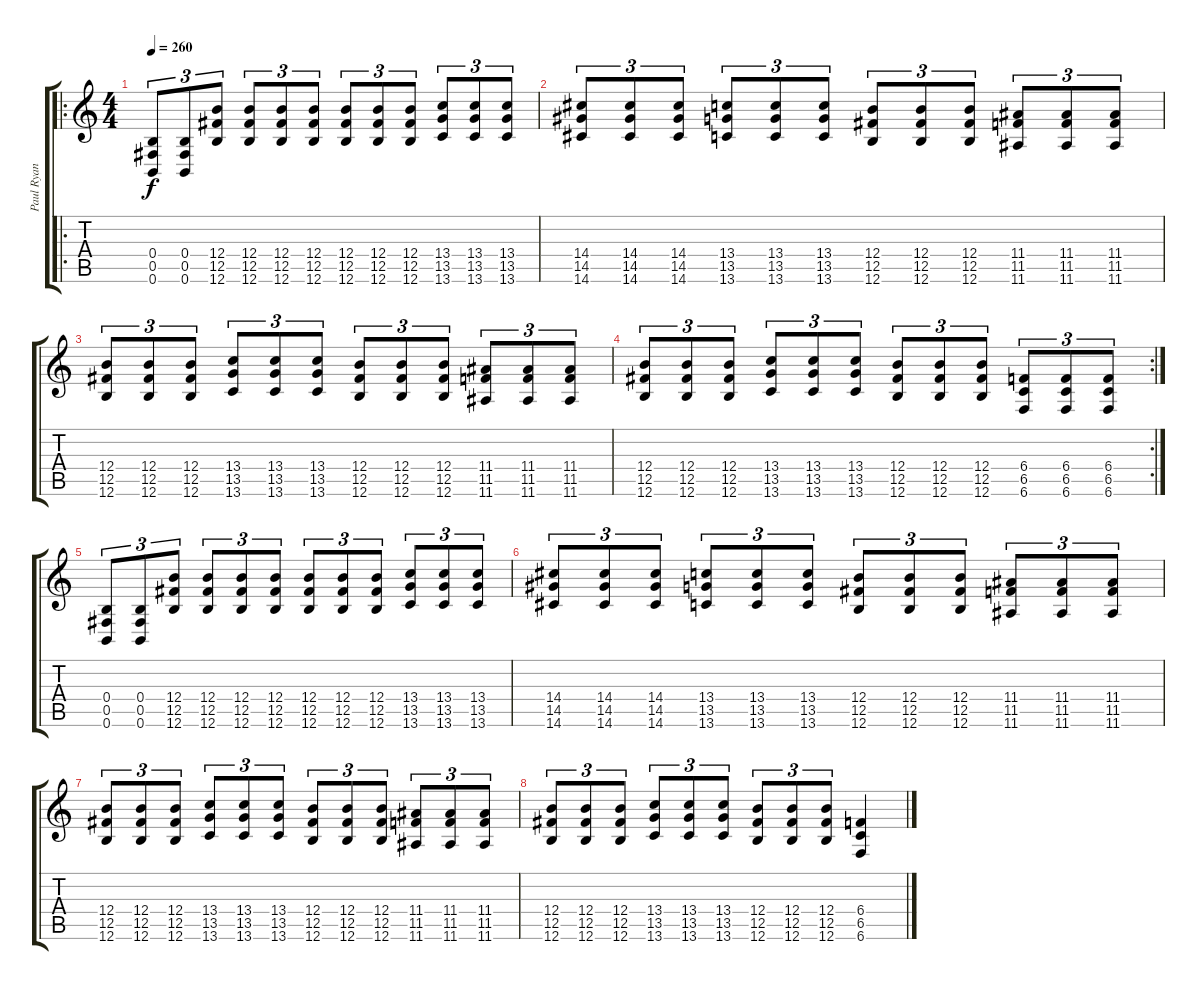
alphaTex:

\track ("Paul Ryan" "Paul Ryan") {instrument distortionguitar}
\staff {score tabs}
\tuning (Db4 Ab3 E3 B2 Gb2 B1) {hide}
\ro
\ts (4 4)
\tempo 260
\clef g2
\ks c
(0.4 0.5 0.6).8{tu (3 2) dy f} (0.4 0.5 0.6).8{tu (3 2)} (12.4 12.5 12.6).8{tu (3 2)} (12.4 12.5 12.6).8{tu (3 2)} (12.4 12.5 12.6).8{tu (3 2)} (12.4 12.5 12.6).8{tu (3 2)} (12.4 12.5 12.6).8{tu (3 2)} (12.4 12.5 12.6).8{tu (3 2)} (12.4 12.5 12.6).8{tu (3 2)} (13.4 13.5 13.6).8{tu (3 2)} (13.4 13.5 13.6).8{tu (3 2)} (13.4 13.5 13.6).8{tu (3 2)} |
(14.4 14.5 14.6).8{tu (3 2)} (14.4 14.5 14.6).8{tu (3 2)} (14.4 14.5 14.6).8{tu (3 2)} (13.4 13.5 13.6).8{tu (3 2)} (13.4 13.5 13.6).8{tu (3 2)} (13.4 13.5 13.6).8{tu (3 2)} (12.4 12.5 12.6).8{tu (3 2)} (12.4 12.5 12.6).8{tu (3 2)} (12.4 12.5 12.6).8{tu (3 2)} (11.4 11.5 11.6).8{tu (3 2)} (11.4 11.5 11.6).8{tu (3 2)} (11.4 11.5 11.6).8{tu (3 2)} |
(12.4 12.5 12.6).8{tu (3 2)} (12.4 12.5 12.6).8{tu (3 2)} (12.4 12.5 12.6).8{tu (3 2)} (13.4 13.5 13.6).8{tu (3 2)} (13.4 13.5 13.6).8{tu (3 2)} (13.4 13.5 13.6).8{tu (3 2)} (12.4 12.5 12.6).8{tu (3 2)} (12.4 12.5 12.6).8{tu (3 2)} (12.4 12.5 12.6).8{tu (3 2)} (11.4 11.5 11.6).8{tu (3 2)} (11.4 11.5 11.6).8{tu (3 2)} (11.4 11.5 11.6).8{tu (3 2)} |
\rc 2
(12.4 12.5 12.6).8{tu (3 2)} (12.4 12.5 12.6).8{tu (3 2)} (12.4 12.5 12.6).8{tu (3 2)} (13.4 13.5 13.6).8{tu (3 2)} (13.4 13.5 13.6).8{tu (3 2)} (13.4 13.5 13.6).8{tu (3 2)} (12.4 12.5 12.6).8{tu (3 2)} (12.4 12.5 12.6).8{tu (3 2)} (12.4 12.5 12.6).8{tu (3 2)} (6.4 6.5 6.6).8{tu (3 2)} (6.4 6.5 6.6).8{tu (3 2)} (6.4 6.5 6.6).8{tu (3 2)} |
(0.4 0.5 0.6).8{tu (3 2)} (0.4 0.5 0.6).8{tu (3 2)} (12.4 12.5 12.6).8{tu (3 2)} (12.4 12.5 12.6).8{tu (3 2)} (12.4 12.5 12.6).8{tu (3 2)} (12.4 12.5 12.6).8{tu (3 2)} (12.4 12.5 12.6).8{tu (3 2)} (12.4 12.5 12.6).8{tu (3 2)} (12.4 12.5 12.6).8{tu (3 2)} (13.4 13.5 13.6).8{tu (3 2)} (13.4 13.5 13.6).8{tu (3 2)} (13.4 13.5 13.6).8{tu (3 2)} |
(14.4 14.5 14.6).8{tu (3 2)} (14.4 14.5 14.6).8{tu (3 2)} (14.4 14.5 14.6).8{tu (3 2)} (13.4 13.5 13.6).8{tu (3 2)} (13.4 13.5 13.6).8{tu (3 2)} (13.4 13.5 13.6).8{tu (3 2)} (12.4 12.5 12.6).8{tu (3 2)} (12.4 12.5 12.6).8{tu (3 2)} (12.4 12.5 12.6).8{tu (3 2)} (11.4 11.5 11.6).8{tu (3 2)} (11.4 11.5 11.6).8{tu (3 2)} (11.4 11.5 11.6).8{tu (3 2)} |
(12.4 12.5 12.6).8{tu (3 2)} (12.4 12.5 12.6).8{tu (3 2)} (12.4 12.5 12.6).8{tu (3 2)} (13.4 13.5 13.6).8{tu (3 2)} (13.4 13.5 13.6).8{tu (3 2)} (13.4 13.5 13.6).8{tu (3 2)} (12.4 12.5 12.6).8{tu (3 2)} (12.4 12.5 12.6).8{tu (3 2)} (12.4 12.5 12.6).8{tu (3 2)} (11.4 11.5 11.6).8{tu (3 2)} (11.4 11.5 11.6).8{tu (3 2)} (11.4 11.5 11.6).8{tu (3 2)} |
(12.4 12.5 12.6).8{tu (3 2)} (12.4 12.5 12.6).8{tu (3 2)} (12.4 12.5 12.6).8{tu (3 2)} (13.4 13.5 13.6).8{tu (3 2)} (13.4 13.5 13.6).8{tu (3 2)} (13.4 13.5 13.6).8{tu (3 2)} (12.4 12.5 12.6).8{tu (3 2)} (12.4 12.5 12.6).8{tu (3 2)} (12.4 12.5 12.6).8{tu (3 2)} (6.4 6.5 6.6).4
